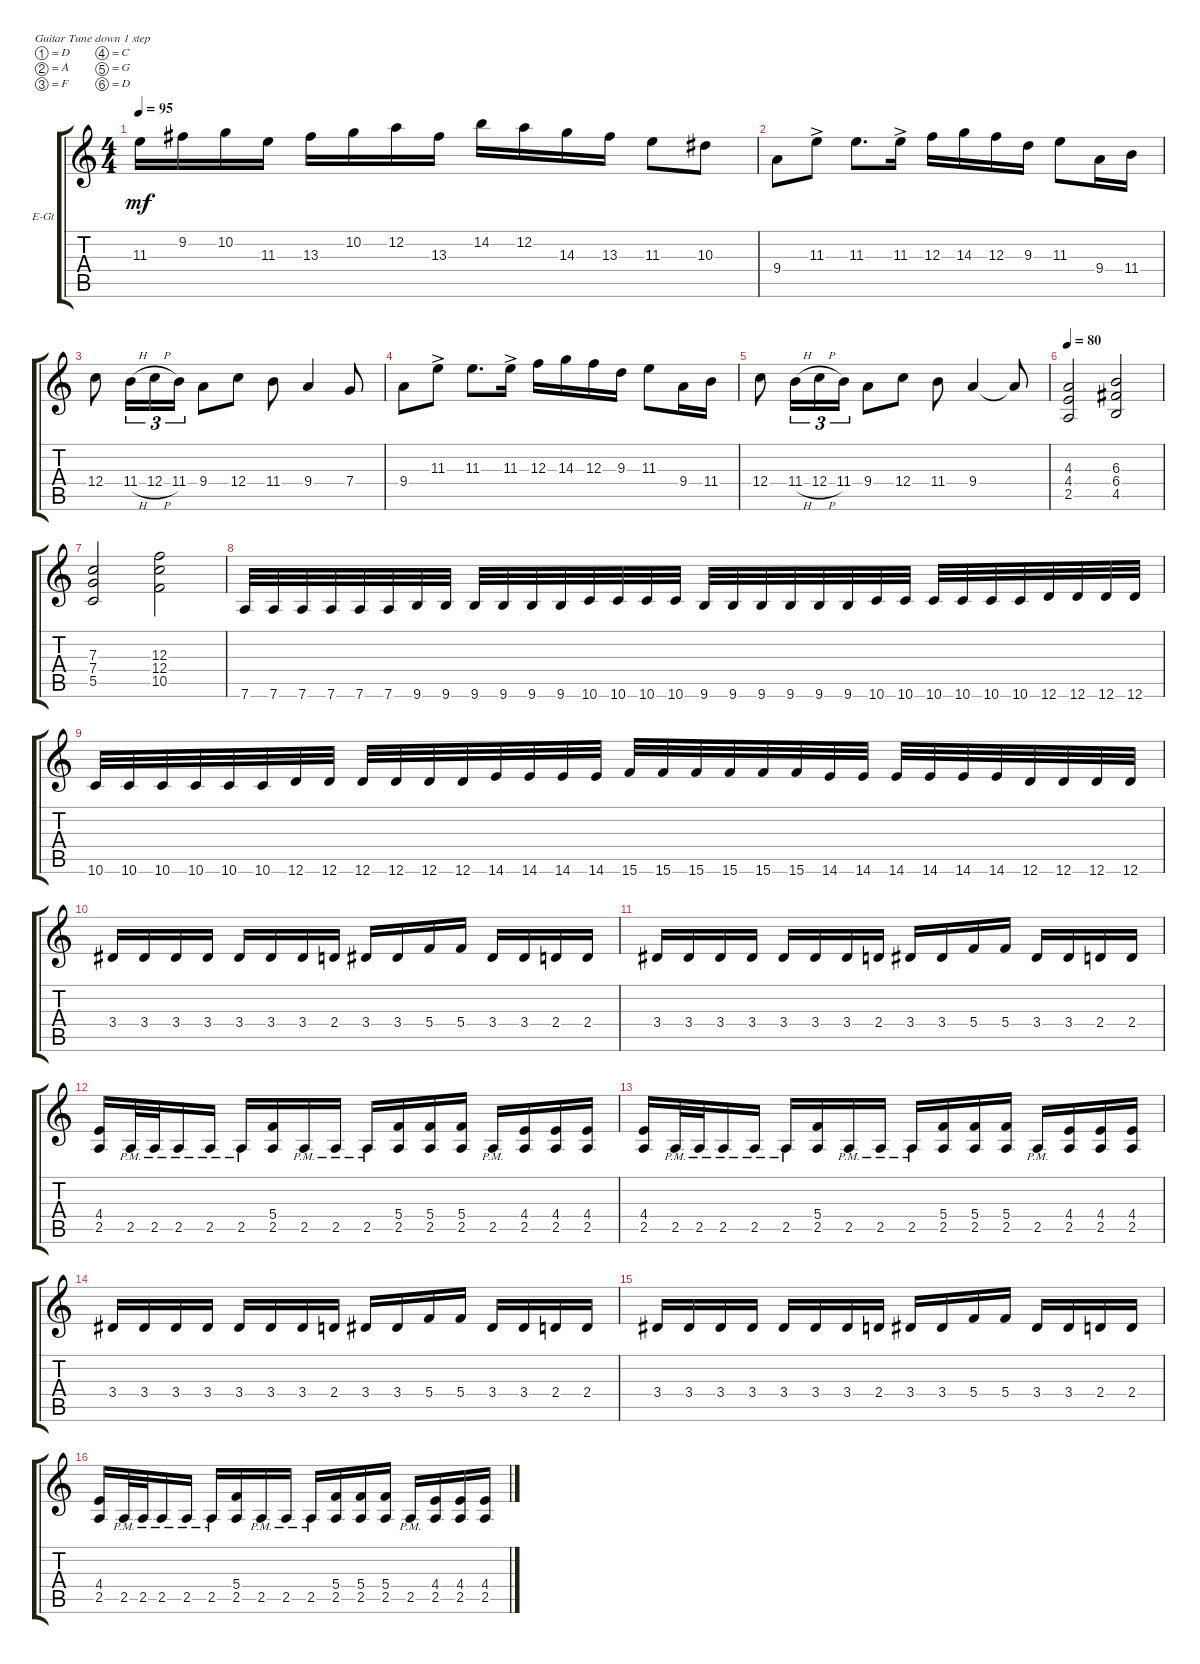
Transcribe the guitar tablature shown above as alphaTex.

\defaultSystemsLayout 4
\bracketExtendMode groupsimilarinstruments
\firstSystemTrackNameOrientation horizontal
\otherSystemsTrackNameOrientation horizontal
\track ("Lead Guitar" "E-Gt") {instrument overdrivenguitar}
\staff {score tabs}
\tuning (D4 A3 F3 C3 G2 D2)
\ts (4 4)
\tempo 95
\clef g2
\ks c
11.3.16{dy mf} 9.2.16 10.2.16 11.3.16 13.3.16 10.2.16 12.2.16 13.3.16 14.2.16 12.2.16 14.3.16 13.3.16 11.3.8 10.3.8 |
9.4.8 11.3{ac}.8 11.3.8{d} 11.3{ac}.16 12.3.16 14.3.16 12.3.16 9.3.16 11.3.8 9.4.16 11.4.16 |
12.4.8 11.4{h}.16{tu (3 2)} 12.4{h}.16{tu (3 2)} 11.4.16{tu (3 2)} 9.4.8 12.4.8 11.4.8 9.4.4 7.4.8 |
9.4.8 11.3{ac}.8 11.3.8{d} 11.3{ac}.16 12.3.16 14.3.16 12.3.16 9.3.16 11.3.8 9.4.16 11.4.16 |
12.4.8 11.4{h}.16{tu (3 2)} 12.4{h}.16{tu (3 2)} 11.4.16{tu (3 2)} 9.4.8 12.4.8 11.4.8 9.4.4 9.4{t}.8 |
\tempo 80
(4.3 4.4 2.5).2 (4.5 6.4 6.3).2 |
(5.5 7.4 7.3).2 (10.5 12.4 12.3).2 |
7.6.32 7.6.32 7.6.32 7.6.32 7.6.32 7.6.32 9.6.32 9.6.32 9.6.32 9.6.32 9.6.32 9.6.32 10.6.32 10.6.32 10.6.32 10.6.32 9.6.32 9.6.32 9.6.32 9.6.32 9.6.32 9.6.32 10.6.32 10.6.32 10.6.32 10.6.32 10.6.32 10.6.32 12.6.32 12.6.32 12.6.32 12.6.32 |
10.6.32 10.6.32 10.6.32 10.6.32 10.6.32 10.6.32 12.6.32 12.6.32 12.6.32 12.6.32 12.6.32 12.6.32 14.6.32 14.6.32 14.6.32 14.6.32 15.6.32 15.6.32 15.6.32 15.6.32 15.6.32 15.6.32 14.6.32 14.6.32 14.6.32 14.6.32 14.6.32 14.6.32 12.6.32 12.6.32 12.6.32 12.6.32 |
3.4.16 3.4.16 3.4.16 3.4.16 3.4.16 3.4.16 3.4.16 2.4.16 3.4.16 3.4.16 5.4.16 5.4.16 3.4.16 3.4.16 2.4.16 2.4.16 |
3.4.16 3.4.16 3.4.16 3.4.16 3.4.16 3.4.16 3.4.16 2.4.16 3.4.16 3.4.16 5.4.16 5.4.16 3.4.16 3.4.16 2.4.16 2.4.16 |
(2.5 4.4).16 2.5{pm}.32 2.5{pm}.32 2.5{pm}.16 2.5{pm}.16 2.5{pm}.16 (2.5 5.4).16 2.5{pm}.16 2.5{pm}.16 2.5{pm}.16 (2.5 5.4).16 (5.4 2.5).16 (5.4 2.5).16 2.5{pm}.16 (2.5 4.4).16 (4.4 2.5).16 (2.5 4.4).16 |
(2.5 4.4).16 2.5{pm}.32 2.5{pm}.32 2.5{pm}.16 2.5{pm}.16 2.5{pm}.16 (2.5 5.4).16 2.5{pm}.16 2.5{pm}.16 2.5{pm}.16 (2.5 5.4).16 (5.4 2.5).16 (5.4 2.5).16 2.5{pm}.16 (2.5 4.4).16 (4.4 2.5).16 (2.5 4.4).16 |
3.4.16 3.4.16 3.4.16 3.4.16 3.4.16 3.4.16 3.4.16 2.4.16 3.4.16 3.4.16 5.4.16 5.4.16 3.4.16 3.4.16 2.4.16 2.4.16 |
3.4.16 3.4.16 3.4.16 3.4.16 3.4.16 3.4.16 3.4.16 2.4.16 3.4.16 3.4.16 5.4.16 5.4.16 3.4.16 3.4.16 2.4.16 2.4.16 |
(2.5 4.4).16 2.5{pm}.32 2.5{pm}.32 2.5{pm}.16 2.5{pm}.16 2.5{pm}.16 (2.5 5.4).16 2.5{pm}.16 2.5{pm}.16 2.5{pm}.16 (2.5 5.4).16 (5.4 2.5).16 (5.4 2.5).16 2.5{pm}.16 (2.5 4.4).16 (4.4 2.5).16 (2.5 4.4).16
